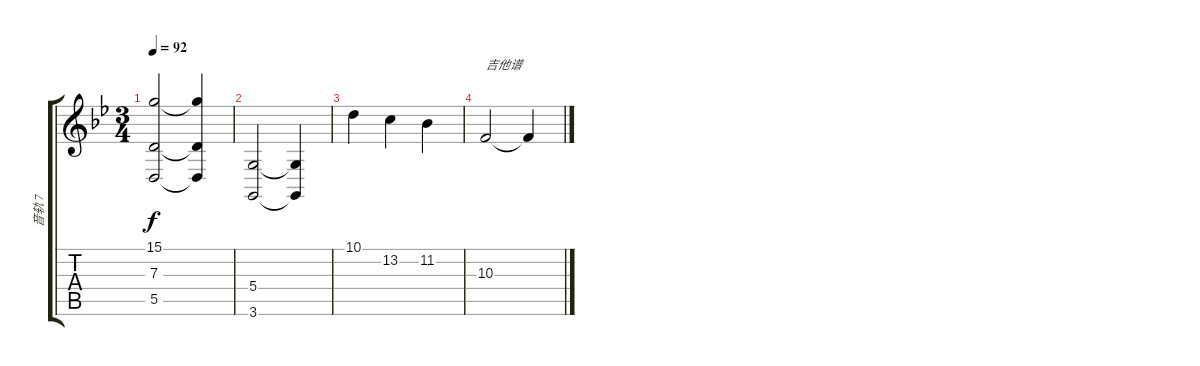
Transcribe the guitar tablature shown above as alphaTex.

\track ("音轨 7" "音轨 7") {instrument stringensemble1}
\staff {score tabs}
\tuning (E4 B3 G3 D3 A2 E2) {hide}
\ts (3 4)
\tempo 92
\clef g2
\ks bb
(15.1 7.3 5.5).2{dy f} (15.1{t} 7.3{t} 5.5{t}).4 |
(5.4 3.6).2 (5.4{t} 3.6{t}).4 |
10.1.4 13.2.4 11.2.4 |
10.3.2{txt "吉他谱"} 10.3{t}.4
